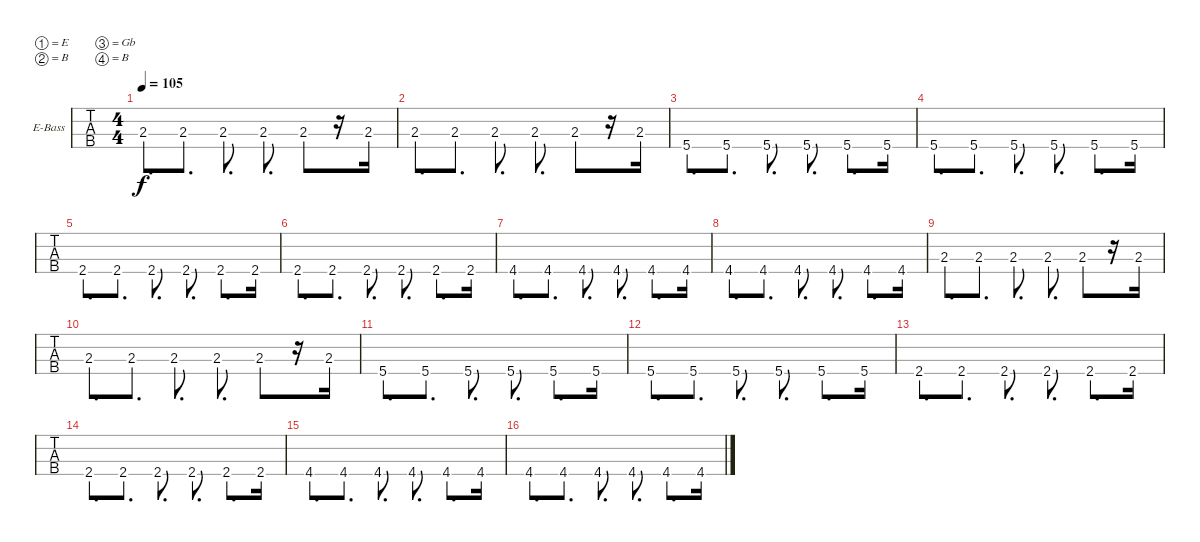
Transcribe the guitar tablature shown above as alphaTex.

\bracketExtendMode groupsimilarinstruments
\firstSystemTrackNameOrientation horizontal
\otherSystemsTrackNameOrientation horizontal
\track ("E-Bass" "E-Bass") {solo instrument electricbasspick}
\staff {tabs}
\tuning (E2 B1 Gb1 B0)
\ts (4 4)
\tempo 105
\clef f4
\ks c
2.3.8{d dy f} 2.3.8{d} 2.3.8{d} 2.3.8{d} 2.3.8 r.16 2.3.16 |
2.3.8{d} 2.3.8{d} 2.3.8{d} 2.3.8{d} 2.3.8 r.16 2.3.16 |
5.4.8{d} 5.4.8{d} 5.4.8{d} 5.4.8{d} 5.4.8{d} 5.4.16 |
5.4.8{d} 5.4.8{d} 5.4.8{d} 5.4.8{d} 5.4.8{d} 5.4.16 |
2.4.8{d} 2.4.8{d} 2.4.8{d} 2.4.8{d} 2.4.8{d} 2.4.16 |
2.4.8{d} 2.4.8{d} 2.4.8{d} 2.4.8{d} 2.4.8{d} 2.4.16 |
4.4.8{d} 4.4.8{d} 4.4.8{d} 4.4.8{d} 4.4.8{d} 4.4.16 |
4.4.8{d} 4.4.8{d} 4.4.8{d} 4.4.8{d} 4.4.8{d} 4.4.16 |
2.3.8{d} 2.3.8{d} 2.3.8{d} 2.3.8{d} 2.3.8 r.16 2.3.16 |
2.3.8{d} 2.3.8{d} 2.3.8{d} 2.3.8{d} 2.3.8 r.16 2.3.16 |
5.4.8{d} 5.4.8{d} 5.4.8{d} 5.4.8{d} 5.4.8{d} 5.4.16 |
5.4.8{d} 5.4.8{d} 5.4.8{d} 5.4.8{d} 5.4.8{d} 5.4.16 |
2.4.8{d} 2.4.8{d} 2.4.8{d} 2.4.8{d} 2.4.8{d} 2.4.16 |
2.4.8{d} 2.4.8{d} 2.4.8{d} 2.4.8{d} 2.4.8{d} 2.4.16 |
4.4.8{d} 4.4.8{d} 4.4.8{d} 4.4.8{d} 4.4.8{d} 4.4.16 |
4.4.8{d} 4.4.8{d} 4.4.8{d} 4.4.8{d} 4.4.8{d} 4.4.16
